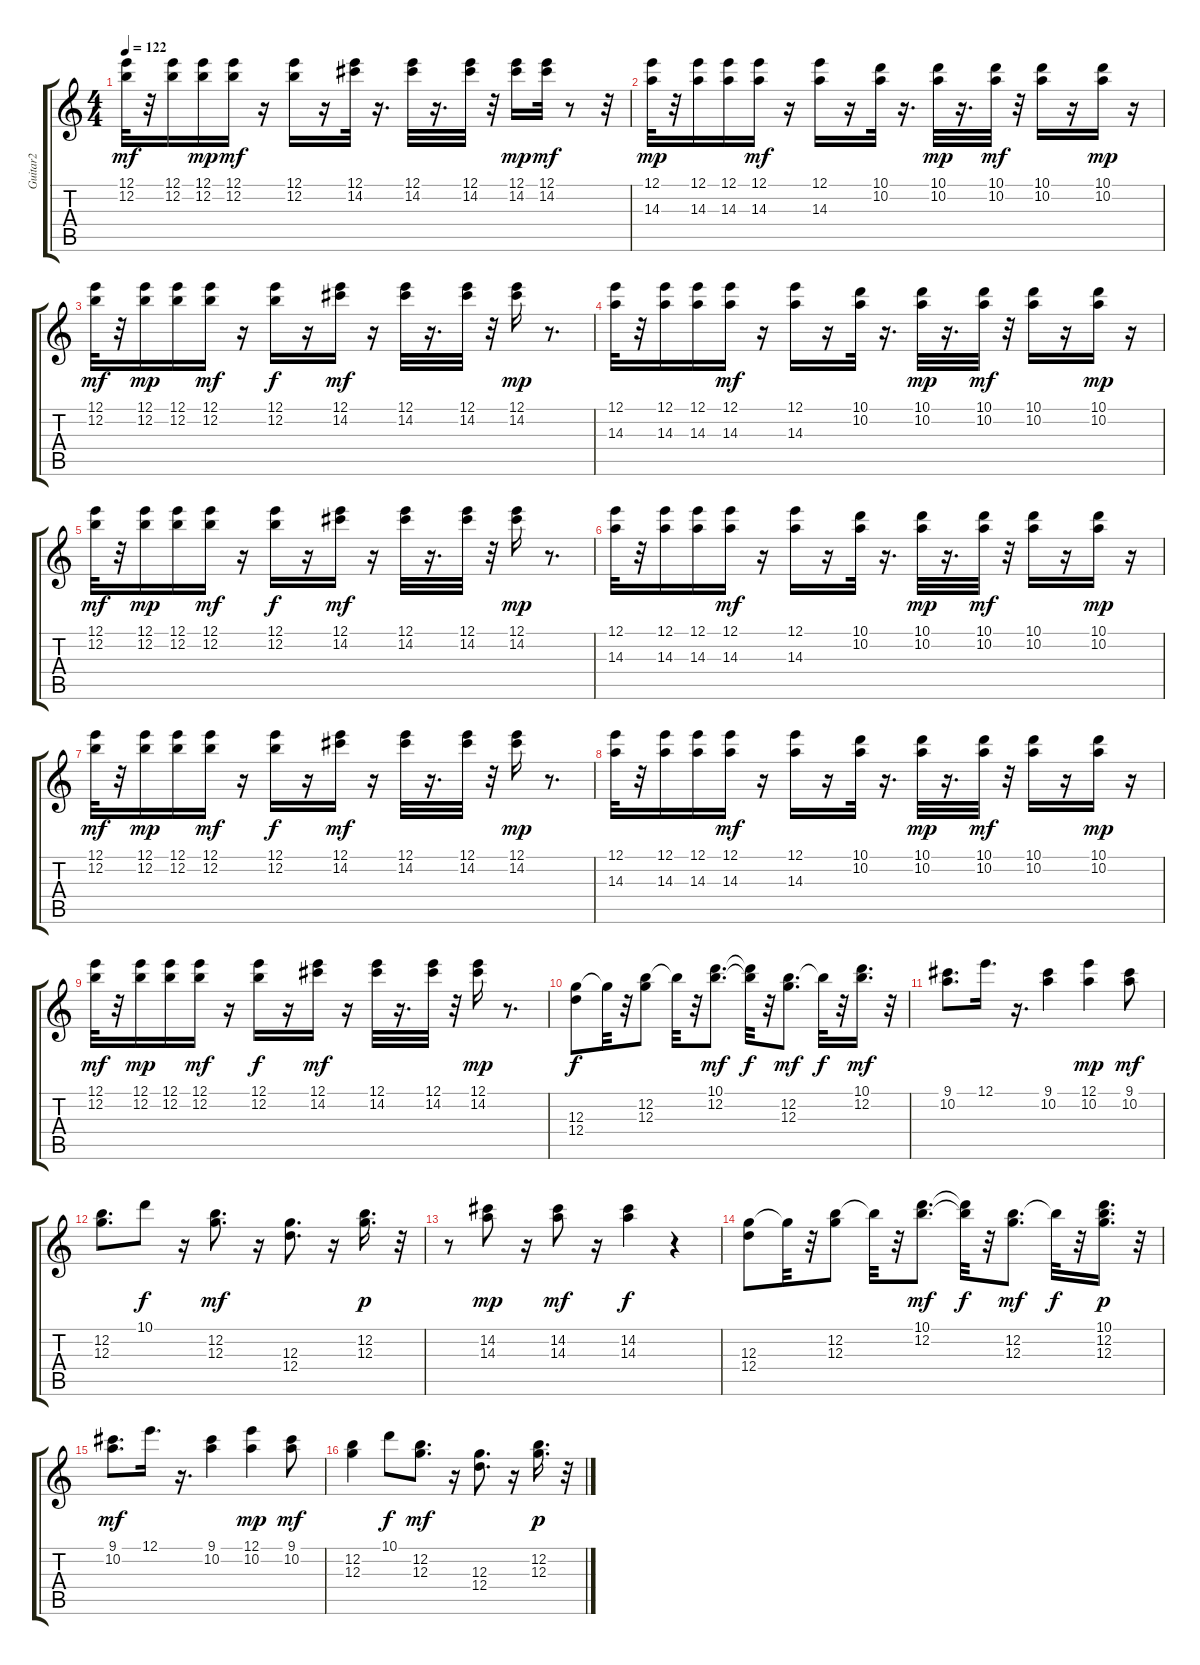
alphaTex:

\track ("Guitar2" "Guitar2") {instrument electricguitarjazz}
\staff {score tabs}
\tuning (E4 B3 G3 D3 A2 E2) {hide}
\ts (4 4)
\tempo 122
\clef g2
\ks c
(12.1 12.2).32{dy mf} r.32 (12.1 12.2).16 (12.1 12.2).16{dy mp} (12.1 12.2).16{dy mf} r.16 (12.1 12.2).16 r.16 (12.1 14.2).32 r.16{d} (12.1 14.2).32 r.16{d} (12.1 14.2).32 r.32 (12.1 14.2).16{dy mp} (12.1 14.2).32{dy mf} r.8 r.32 |
(12.1 14.3).32{dy mp} r.32 (12.1 14.3).16 (12.1 14.3).16 (12.1 14.3).16{dy mf} r.16 (12.1 14.3).16 r.16 (10.1 10.2).32 r.16{d} (10.1 10.2).32{dy mp} r.16{d} (10.1 10.2).32{dy mf} r.32 (10.1 10.2).16 r.16 (10.1 10.2).16{dy mp} r.16 |
(12.1 12.2).32{dy mf} r.32 (12.1 12.2).16{dy mp} (12.1 12.2).16 (12.1 12.2).16{dy mf} r.16 (12.1 12.2).16{dy f} r.16 (12.1 14.2).16{dy mf} r.16 (12.1 14.2).32 r.16{d} (12.1 14.2).32 r.32 (12.1 14.2).16{dy mp} r.8{d} |
(12.1 14.3).32 r.32 (12.1 14.3).16 (12.1 14.3).16 (12.1 14.3).16{dy mf} r.16 (12.1 14.3).16 r.16 (10.1 10.2).32 r.16{d} (10.1 10.2).32{dy mp} r.16{d} (10.1 10.2).32{dy mf} r.32 (10.1 10.2).16 r.16 (10.1 10.2).16{dy mp} r.16 |
(12.1 12.2).32{dy mf} r.32 (12.1 12.2).16{dy mp} (12.1 12.2).16 (12.1 12.2).16{dy mf} r.16 (12.1 12.2).16{dy f} r.16 (12.1 14.2).16{dy mf} r.16 (12.1 14.2).32 r.16{d} (12.1 14.2).32 r.32 (12.1 14.2).16{dy mp} r.8{d} |
(12.1 14.3).32 r.32 (12.1 14.3).16 (12.1 14.3).16 (12.1 14.3).16{dy mf} r.16 (12.1 14.3).16 r.16 (10.1 10.2).32 r.16{d} (10.1 10.2).32{dy mp} r.16{d} (10.1 10.2).32{dy mf} r.32 (10.1 10.2).16 r.16 (10.1 10.2).16{dy mp} r.16 |
(12.1 12.2).32{dy mf} r.32 (12.1 12.2).16{dy mp} (12.1 12.2).16 (12.1 12.2).16{dy mf} r.16 (12.1 12.2).16{dy f} r.16 (12.1 14.2).16{dy mf} r.16 (12.1 14.2).32 r.16{d} (12.1 14.2).32 r.32 (12.1 14.2).16{dy mp} r.8{d} |
(12.1 14.3).32 r.32 (12.1 14.3).16 (12.1 14.3).16 (12.1 14.3).16{dy mf} r.16 (12.1 14.3).16 r.16 (10.1 10.2).32 r.16{d} (10.1 10.2).32{dy mp} r.16{d} (10.1 10.2).32{dy mf} r.32 (10.1 10.2).16 r.16 (10.1 10.2).16{dy mp} r.16 |
(12.1 12.2).32{dy mf} r.32 (12.1 12.2).16{dy mp} (12.1 12.2).16 (12.1 12.2).16{dy mf} r.16 (12.1 12.2).16{dy f} r.16 (12.1 14.2).16{dy mf} r.16 (12.1 14.2).32 r.16{d} (12.1 14.2).32 r.32 (12.1 14.2).16{dy mp} r.8{d} |
(12.3 12.4).8{dy f} 12.3{t}.32 r.32 (12.2 12.3).8 12.2{t}.32 r.32 (10.1 12.2).8{d dy mf} (10.1{t} 12.2{t}).32{dy f} r.32 (12.2 12.3).8{d dy mf} 12.2{t}.32{dy f} r.32 (10.1 12.2).16{d dy mf} r.32 |
(9.1 10.2).8{d} 12.1.16{d} r.16{d} (9.1 10.2).4 (12.1 10.2).4{dy mp} (9.1 10.2).8{dy mf} |
(12.2 12.3).8{d} 10.1.8{dy f} r.16 (12.2 12.3).8{d dy mf} r.16 (12.3 12.4).8{d} r.16 (12.2 12.3).16{d dy p} r.32 |
r.8 (14.2 14.3).8{dy mp} r.16 (14.2 14.3).8{dy mf} r.16 (14.2 14.3).4{dy f} r.4 |
(12.3 12.4).8 12.3{t}.32 r.32 (12.2 12.3).8 12.2{t}.32 r.32 (10.1 12.2).8{d dy mf} (10.1{t} 12.2{t}).32{dy f} r.32 (12.2 12.3).8{d dy mf} 12.2{t}.32{dy f} r.32 (10.1 12.2 12.3).16{d dy p} r.32 |
(9.1 10.2).8{d dy mf} 12.1.16{d} r.16{d} (9.1 10.2).4 (12.1 10.2).4{dy mp} (9.1 10.2).8{dy mf} |
(12.2 12.3).4 10.1.8{dy f} (12.2 12.3).8{d dy mf} r.16 (12.3 12.4).8{d} r.16 (12.2 12.3).16{d dy p} r.32
